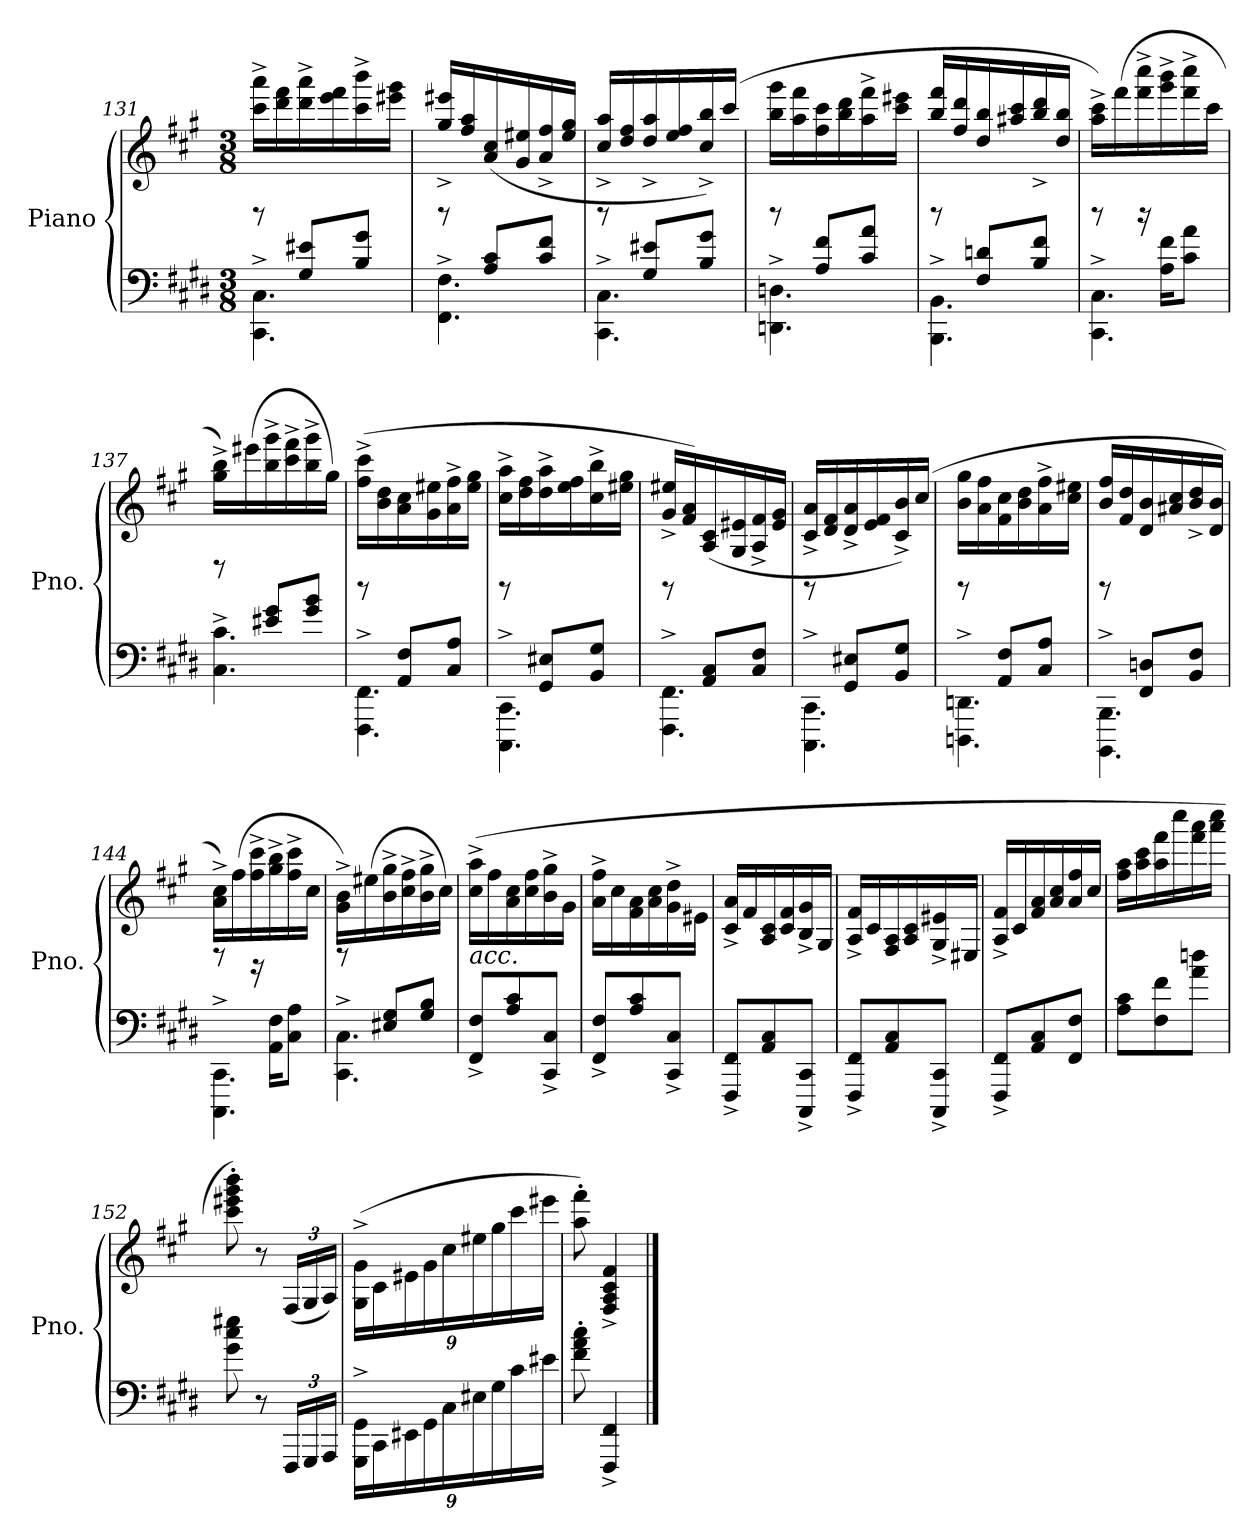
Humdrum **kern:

**kern	**kern
*part1	*part1
*staff2	*staff1
*I"Piano	*
*I'Pno.	*
!!LO:LB:g=z
*clefF4	*clefG2
*k[f#c#g#d#]	*k[f#c#g#]
*M3/8	*M3/8
=131	=131
*^	*
4.CC#\^ 4.C#\^	8rdd	16ccc#\^ 16aaa\^LL
.	.	16ddd\ 16fff#\
.	8G#/ 8e#X/L	16ddd\^ 16aaa\^
.	.	16eee\ 16fff#\
.	8B/ 8g#/J	16ccc#\^ 16bbb\^
.	.	16eee#X\ 16ggg#\JJ
=132	=132	=132
4.FF#\^ 4.F#\^	8rdd	16gg#/^ 16eee#X/^LL
.	.	16ff#/ 16aa/
.	8A/ 8c#/L	(>16a/ 16cc#/
.	.	16g#/ 16ee#X/
.	8c#/ 8f#/J	16a/^ 16ff#/^
.	.	16ee#/ 16gg#/JJ
=133	=133	=133
4.CC#\^ 4.C#\^	8rdd	16cc#/^ 16aa/^LL
.	.	16dd/ 16ff#/
.	8G#/ 8e#X/L	16dd/^ 16aa/^
.	.	16ee/ 16ff#/
.	8B/ 8g#/J	16cc#/^ 16bb/^)
.	.	(>16ccc#/JJ
=134	=134	=134
4.DDn\^ 4.Dn\^	8rdd	16bb\ 16ggg#\LL
.	.	16aa\ 16fff#\
.	8A/ 8f#/L	16ff#\ 16ccc#\
.	.	16bb\ 16ddd\
.	8c#/ 8a/J	16aa\^ 16fff#\^
.	.	16ccc#\ 16eee#X\JJ
=135	=135	=135
4.BBB\^ 4.BB\^	8rdd	16bb/ 16fff#/LL
.	.	16ff#/ 16ddd/
.	8F#/ 8dn/L	16dd/ 16bb/
.	.	16aa#X/ 16ccc#/
.	8B/ 8f#/J	16bb/^ 16ddd/^
.	.	16dd/ 16bb/JJ
=136	=136	=136
4.CC#\^ 4.C#\^	8rdd	16aa\^ 16ccc#\^LL)
.	.	(>16fff#\
.	16rdd	16fff#\^ 16cccc#\^
.	16A\ 16f#\KL	16ggg#\^ 16bbb\^
.	8c#\ 8a\J	16fff#\^ 16cccc#\^
.	.	16ccc#\JJ
!!LO:PB:g=z
=137	=137	=137
4.C#\^ 4.c#\^	8raa	16gg#\^ 16bb\^LL)
.	.	(>16eee#X\
.	8e#X/ 8g#/L	16bb\^ 16ggg#\^
.	.	16ccc#\^ 16fff#\^
.	8g#/ 8b/J	16bb\^ 16ggg#\^
.	.	16gg#\JJ)
=138	=138	=138
4.FFF#\^ 4.FF#\^	8rdd	(>16ff#\^ 16ccc#\^LL
.	.	16b\ 16dd\
.	8AA/ 8F#/L	16a\ 16cc#\
.	.	16g#\ 16ee#X\
.	8C#/ 8A/J	16a\^ 16ff#\^
.	.	16ee#\ 16gg#\JJ
=139	=139	=139
4.CCC#\^ 4.CC#\^	8rdd	16cc#\^ 16aa\^LL
.	.	16dd\ 16ff#\
.	8GG#/ 8E#X/L	16dd\^ 16aa\^
.	.	16ee\ 16ff#\
.	8BB/ 8G#/J	16cc#\^ 16bb\^
.	.	16ee#X\ 16gg#\JJ
=140	=140	=140
4.FFF#\^ 4.FF#\^	8rdd	16g#/^ 16ee#X/^LL
.	.	16f#/ 16a/)
.	8AA/ 8C#/L	(>16A/ 16c#/
.	.	16G#/ 16e#X/
.	8C#/ 8F#/J	16A/^ 16f#/^
.	.	16e#/ 16g#/JJ
=141	=141	=141
4.CCC#\^ 4.CC#\^	8rdd	16c#/^ 16a/^LL
.	.	16d/ 16f#/
.	8GG#/ 8E#X/L	16d/^ 16a/^
.	.	16e/ 16f#/
.	8BB/ 8G#/J	16c#/^ 16b/^)
.	.	(>16cc#/JJ
=142	=142	=142
4.DDDn\^ 4.DDn\^	8rdd	16b\ 16gg#\LL
.	.	16a\ 16ff#\
.	8AA/ 8F#/L	16f#\ 16cc#\
.	.	16b\ 16dd\
.	8C#/ 8A/J	16a\^ 16ff#\^
.	.	16cc#\ 16ee#X\JJ
!!LO:LB:g=z
=143	=143	=143
4.BBBB\^ 4.BBB\^	8rdd	16b/ 16ff#/LL
.	.	16f#/ 16dd/
.	8FF#/ 8Dn/L	16d/ 16b/
.	.	16a#X/ 16cc#/
.	8BB/ 8F#/J	16b/^ 16dd/^
.	.	16d/ 16b/JJ
=144	=144	=144
4.CCC#\^ 4.CC#\^	8rdd	16a\^ 16cc#\^LL)
.	.	(>16ff#\
.	16rb	16ff#\^ 16ccc#\^
.	16AA\ 16F#\KL	16gg#\^ 16bb\^
.	8C#\ 8A\J	16ff#\^ 16ccc#\^
.	.	16cc#\JJ
=145	=145	=145
4.CC#\^ 4.C#\^	8rdd	16g#\^ 16b\^LL)
.	.	(>16ee#X\
.	8E#X/ 8G#/L	16b\^ 16gg#\^
.	.	16cc#\^ 16ff#\^
.	8G#/ 8B/J	16b\^ 16gg#\^
.	.	16cc#\JJ)
*v	*v	*
=146	=146
!	!LO:TX:b:i:t=acc.
8FF#/^ 8F#/^L	(>16cc#\^ 16aa\^LL
.	16ff#\
8A/ 8c#/	16a\ 16cc#\
.	16cc#\ 16ff#\
*	*MM160
8CC#/^ 8C#/^J	16b\^ 16gg#\^
.	16g#\JJ
=147	=147
8FF#/^ 8F#/^L	16a\^ 16ff#\^LL
.	16cc#\
8A/ 8c#/	16f#\ 16a\
.	16a\ 16cc#\
8CC#/^ 8C#/^J	16g#\^ 16dd\^
.	16e#X\JJ
=148	=148
8FFF#/^ 8FF#/^L	16c#/^ 16a/^LL
*	*MM170
.	16f#/
8AA/ 8C#/	16A/ 16c#/
.	16c#/ 16f#/
8CCC#/^ 8CC#/^J	16B/^ 16g#/^
.	16G#/JJ
!!LO:LB:g=z
=149	=149
8FFF#/^ 8FF#/^L	16A/^ 16f#/^LL
.	16c#/
8AA/ 8C#/	16F#/ 16A/
.	16A/ 16c#/
8CCC#/^ 8CC#/^J	16G#/^ 16e#X/^
.	16E#X/JJ
=150	=150
8FFF#/^ 8FF#/^L	16A/^ 16f#/^LL
.	16c#/
8AA/ 8C#/	16f#/ 16a/
.	16a/ 16cc#/
8FF#/ 8F#/J	16a/ 16ff#/
.	16cc#/JJ
=151	=151
8A\ 8c#\L	16ff#\ 16aa\LL
.	16aa\ 16ccc#\
8F#\ 8f#\	16aa\ 16fff#\
.	16cccc#\
8a\ 8ddn\J	16fff#\ 16aaa\
.	16aaa\ 16cccc#\JJ
=152	=152
8g#\ 8cc#\ 8ee#X\	8ccc#\' 8eee#X\' 8ggg#\' 8bbb\')
8r	8r
*Xbrackettup	*Xbrackettup
24FFF#/LL	(<24F#/LL
24GGG#/	24G#/
24AAA/JJ	24A/JJ)
=153	=153
*	*MM80
24GGG#\^ 24GG#!\^LL	(>24G#\^ 24g#!\^LL
*	*MM140
24CC#\	24c#\
*	*MM160
24EE#X\	24e#X\
24GG#\	24g#\
24C#\	24cc#\
24E#X\	24ee#X\
24G#\	24gg#\
24c#\	24ccc#\
24e#X\JJ	24eee#X\JJ
=154	=154
*	*MM80
8f#\' 8a\' 8cc#\'	8aa\' 8fff#\')
4FFF#/^ 4FF#/^	4F#/^ 4A/^ 4c#/^ 4f#/^
==	==
*-	*-
